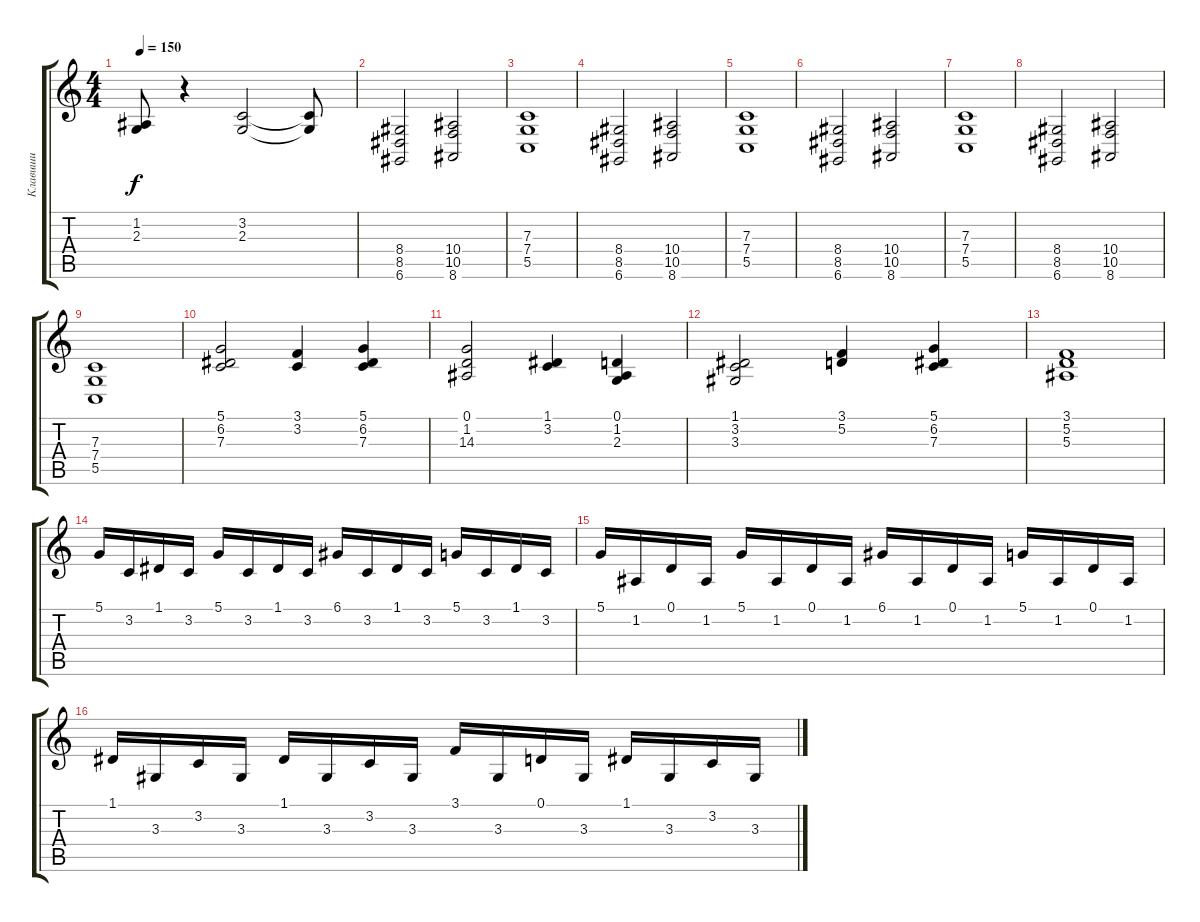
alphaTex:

\track ("Клавиши" "Клавиши") {instrument pad1newage}
\staff {score tabs}
\tuning (D4 A3 F3 C3 G2 D2) {hide}
\ts (4 4)
\tempo 150
\clef g2
\ks c
(1.2 2.3).8{dy f} r.4 (3.2 2.3).2 (3.2{t} 2.3{t}).8 |
(8.4 8.5 6.6).2 (10.4 10.5 8.6).2 |
(7.3 7.4 5.5).1 |
(8.4 8.5 6.6).2 (10.4 10.5 8.6).2 |
(7.3 7.4 5.5).1 |
(8.4 8.5 6.6).2 (10.4 10.5 8.6).2 |
(7.3 7.4 5.5).1 |
(8.4 8.5 6.6).2 (10.4 10.5 8.6).2 |
(7.3 7.4 5.5).1 |
(5.1 6.2 7.3).2 (3.1 3.2).4 (5.1 6.2 7.3).4 |
(0.1 1.2 14.3).2 (1.1 3.2).4 (0.1 1.2 2.3).4 |
(1.1 3.2 3.3).2 (3.1 5.2).4 (5.1 6.2 7.3).4 |
(3.1 5.2 5.3).1 |
5.1.16{volume 12 instrument pad1newage} 3.2.16 1.1.16 3.2.16 5.1.16 3.2.16 1.1.16 3.2.16 6.1.16 3.2.16 1.1.16 3.2.16 5.1.16 3.2.16 1.1.16 3.2.16 |
5.1.16 1.2.16 0.1.16 1.2.16 5.1.16 1.2.16 0.1.16 1.2.16 6.1.16 1.2.16 0.1.16 1.2.16 5.1.16 1.2.16 0.1.16 1.2.16 |
1.1.16 3.3.16 3.2.16 3.3.16 1.1.16 3.3.16 3.2.16 3.3.16 3.1.16 3.3.16 0.1.16 3.3.16 1.1.16 3.3.16 3.2.16 3.3.16
